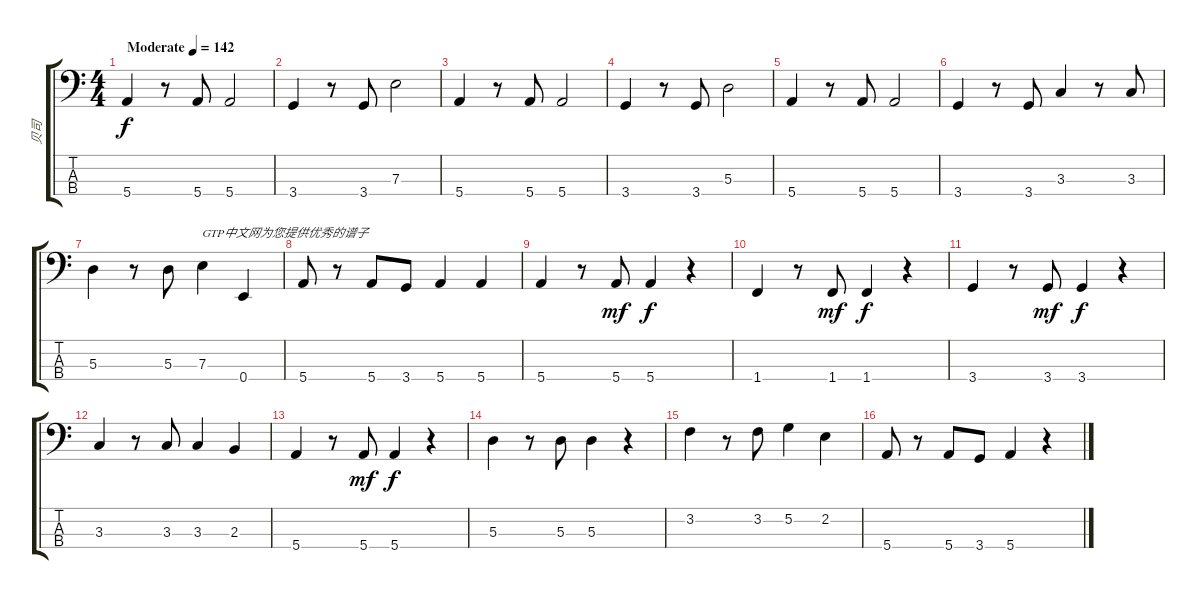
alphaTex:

\track ("贝司" "贝司") {instrument electricbassfinger}
\staff {score tabs}
\tuning (G2 D2 A1 E1) {hide}
\ts (4 4)
\tempo (142 "Moderate")
\clef f4
\ks c
5.4.4{dy f instrument electricbassfinger} r.8 5.4.8 5.4.2 |
3.4.4 r.8 3.4.8 7.3.2 |
5.4.4 r.8 5.4.8 5.4.2 |
3.4.4 r.8 3.4.8 5.3.2 |
5.4.4 r.8 5.4.8 5.4.2 |
3.4.4 r.8 3.4.8 3.3.4 r.8 3.3.8 |
5.3.4 r.8 5.3.8 7.3.4{txt "GTP中文网为您提供优秀的谱子"} 0.4.4 |
5.4.8 r.8 5.4.8 3.4.8 5.4.4 5.4.4 |
5.4.4 r.8 5.4.8{dy mf} 5.4.4{dy f} r.4 |
1.4.4 r.8 1.4.8{dy mf} 1.4.4{dy f} r.4 |
3.4.4 r.8 3.4.8{dy mf} 3.4.4{dy f} r.4 |
3.3.4 r.8 3.3.8 3.3.4 2.3.4 |
5.4.4 r.8 5.4.8{dy mf} 5.4.4{dy f} r.4 |
5.3.4 r.8 5.3.8 5.3.4 r.4 |
3.2.4 r.8 3.2.8 5.2.4 2.2.4 |
5.4.8 r.8 5.4.8 3.4.8 5.4.4 r.4
